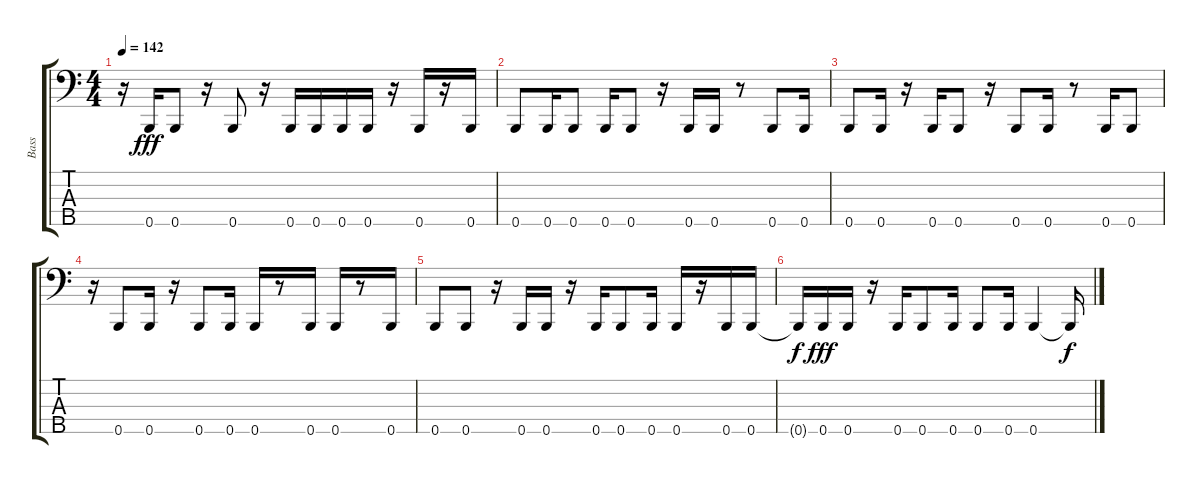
\track ("Bass" "Bass") {instrument electricbassfinger}
\staff {score tabs}
\tuning (G2 D2 A1 E1 B0) {hide}
\ts (4 4)
\tempo 142
\clef f4
\ks c
r.16{dy fff} 0.5.16 0.5.8 r.16 0.5.8 r.16 0.5.16 0.5.16 0.5.16 0.5.16 r.16 0.5.16 r.16 0.5.16 |
0.5.8 0.5.16 0.5.8 0.5.16 0.5.8 r.16 0.5.16 0.5.16 r.8 0.5.8 0.5.16 |
0.5.8 0.5.16 r.16 0.5.16 0.5.8 r.16 0.5.8 0.5.16 r.8 0.5.16 0.5.8 |
r.16 0.5.8 0.5.16 r.16 0.5.8 0.5.16 0.5.16 r.8 0.5.16 0.5.16 r.8 0.5.16 |
0.5.8 0.5.8 r.16 0.5.16 0.5.16 r.16 0.5.16 0.5.8 0.5.16 0.5.16 r.16 0.5.16 0.5.16 |
0.5{t}.16{dy f} 0.5.16{dy fff} 0.5.16 r.16 0.5.16 0.5.8 0.5.16 0.5.8 0.5.16 0.5.4 0.5{t}.16{dy f}
